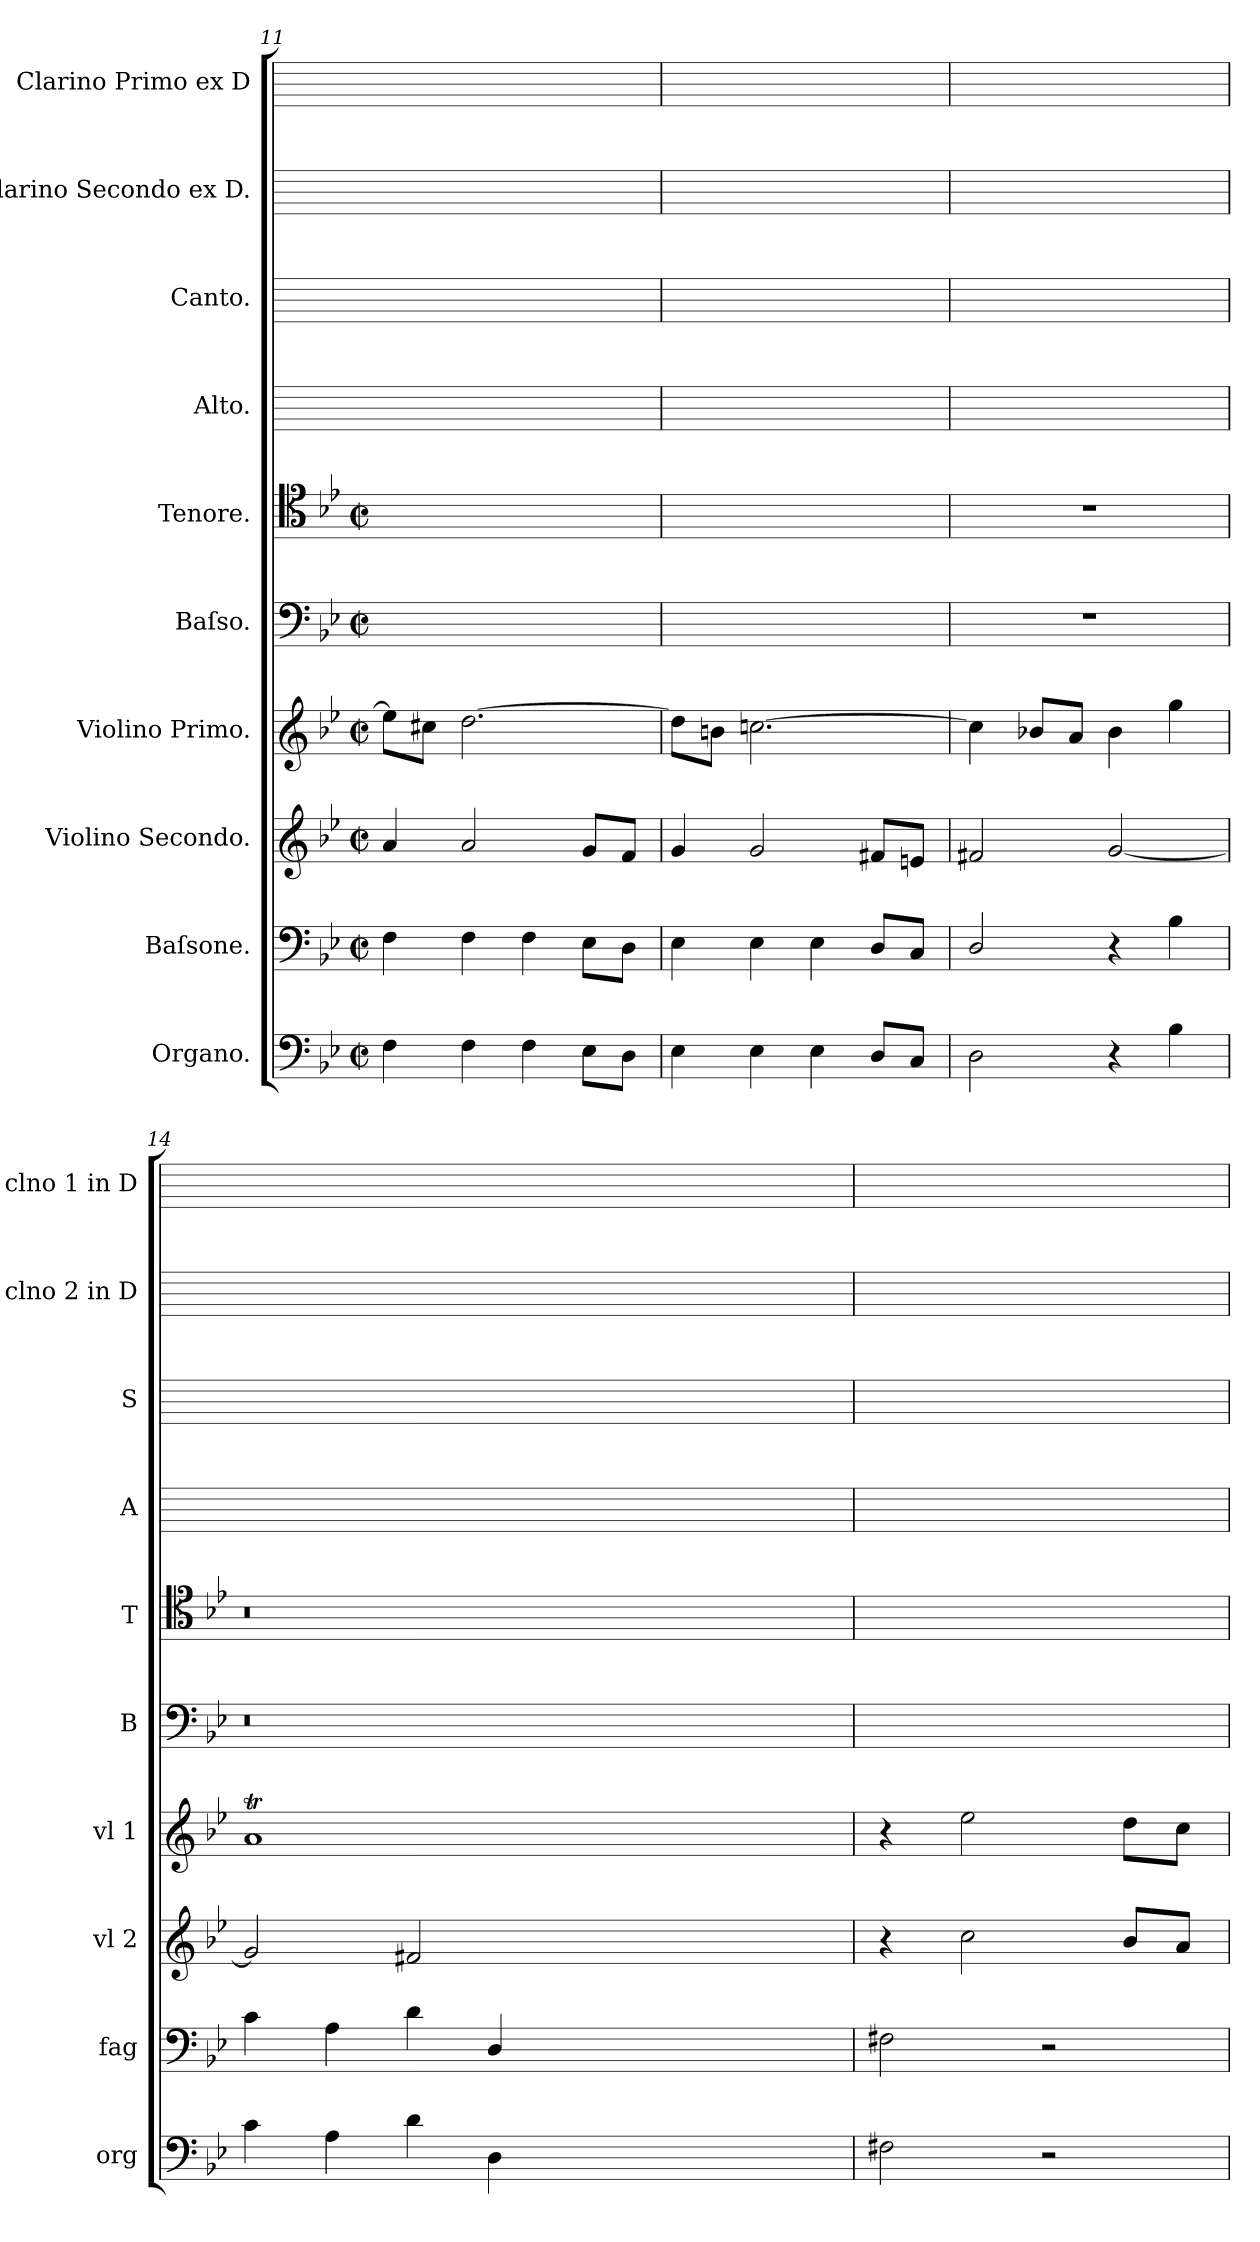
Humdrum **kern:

**kern	**kern	**kern	**kern	**kern	**kern	**kern	**kern	**kern	**kern
*part10	*part9	*part8	*part7	*part6	*part5	*part4	*part3	*part2	*part1
*staff10	*staff9	*staff8	*staff7	*staff6	*staff5	*staff4	*staff3	*staff2	*staff1
*I"Organo.	*I"Baſsone.	*I"Violino Secondo.	*I"Violino Primo.	*I"Baſso.	*I"Tenore.	*I"Alto.	*I"Canto.	*I"Clarino Secondo ex D.	*I"Clarino Primo ex D
*I'org	*I'fag	*I'vl 2	*I'vl 1	*I'B	*I'T	*I'A	*I'S	*I'clno 2 in D	*I'clno 1 in D
*clefF4	*clefF4	*clefG2	*clefG2	*clefF4	*clefC4	*	*	*	*
*k[b-e-]	*k[b-e-]	*k[b-e-]	*k[b-e-]	*k[b-e-]	*k[b-e-]	*	*	*	*
*g:	*g:	*g:	*g:	*g:	*g:	*	*	*	*
*M2/2	*M2/2	*M2/2	*M2/2	*M2/2	*M2/2	*	*	*	*
*met(c|)	*met(c|)	*met(c|)	*met(c|)	*met(c|)	*met(c|)	*	*	*	*
=11	=11	=11	=11	=11	=11	=11	=11	=11	=11
4F\	4F\	4a/	8ee-\L]	1ryy	1ryy	1ryy	1ryy	1ryy	1ryy
.	.	.	8cc#X\J	.	.	.	.	.	.
4F\	4F\	2a/	[2.dd\	.	.	.	.	.	.
4F\	4F\	.	.	.	.	.	.	.	.
8E-\L	8E-\L	8g/L	.	.	.	.	.	.	.
8D\J	8D\J	8f/J	.	.	.	.	.	.	.
=12	=12	=12	=12	=12	=12	=12	=12	=12	=12
4E-\	4E-\	4g/	8dd\L]	1ryy	1ryy	1ryy	1ryy	1ryy	1ryy
.	.	.	8bn\J	.	.	.	.	.	.
4E-\	4E-\	2g/	[2.ccn\	.	.	.	.	.	.
4E-\	4E-\	.	.	.	.	.	.	.	.
8D/L	8D/L	8f#X/L	.	.	.	.	.	.	.
8C/J	8C/J	8en/J	.	.	.	.	.	.	.
=13	=13	=13	=13	=13	=13	=13	=13	=13	=13
2D\	2D/	2f#X/	4cc\]	1r	1r	1ryy	1ryy	1ryy	1ryy
.	.	.	8b-X/L	.	.	.	.	.	.
.	.	.	8a/J	.	.	.	.	.	.
4r	4r	[2g/	4b-\	.	.	.	.	.	.
4B-\	4B-\	.	4gg\	.	.	.	.	.	.
=14	=14	=14	=14	=14	=14	=14	=14	=14	=14
4c\	4c\	2g/]	1at	0.r	0.r	1ryy	1ryy	1ryy	1ryy
4A\	4A\	.	.	.	.	.	.	.	.
4d\	4d\	2f#X/	.	.	.	.	.	.	.
4D\	4D/	.	.	.	.	.	.	.	.
0ryy	0ryy	0ryy	0ryy	.	.	0ryy	0ryy	0ryy	0ryy
=15	=15	=15	=15	=15	=15	=15	=15	=15	=15
2F#X\	2F#X\	4r	4r	1ryy	1ryy	1ryy	1ryy	1ryy	1ryy
.	.	2cc\	2ee-\	.	.	.	.	.	.
2r	2r	.	.	.	.	.	.	.	.
.	.	8b-/L	8dd\L	.	.	.	.	.	.
.	.	8a/J	8cc\J	.	.	.	.	.	.
=	=	=	=	=	=	=	=	=	=
*-	*-	*-	*-	*-	*-	*-	*-	*-	*-
